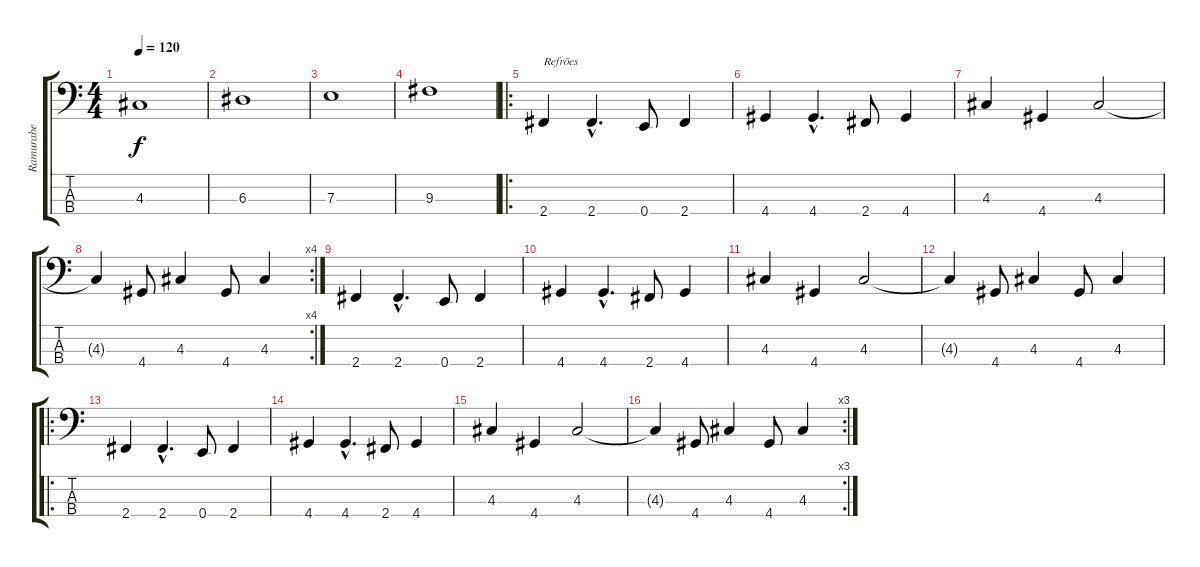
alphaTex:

\track ("Ramurabe" "Ramurabe") {instrument electricbassfinger}
\staff {score tabs}
\tuning (G2 D2 A1 E1) {hide}
\ts (4 4)
\tempo 120
\clef f4
\ks c
4.3.1{dy f} |
6.3.1 |
7.3.1 |
9.3.1 |
\ro
2.4.4{txt "Refrões"} 2.4{hac}.4{d} 0.4.8 2.4.4 |
4.4.4 4.4{hac}.4{d} 2.4.8 4.4.4 |
4.3.4 4.4.4 4.3.2 |
\rc 4
4.3{t}.4 4.4.8 4.3.4 4.4.8 4.3.4 |
2.4.4 2.4{hac}.4{d} 0.4.8 2.4.4 |
4.4.4 4.4{hac}.4{d} 2.4.8 4.4.4 |
4.3.4 4.4.4 4.3.2 |
4.3{t}.4 4.4.8 4.3.4 4.4.8 4.3.4 |
\ro
2.4.4 2.4{hac}.4{d} 0.4.8 2.4.4 |
4.4.4 4.4{hac}.4{d} 2.4.8 4.4.4 |
4.3.4 4.4.4 4.3.2 |
\rc 3
4.3{t}.4 4.4.8 4.3.4 4.4.8 4.3.4
